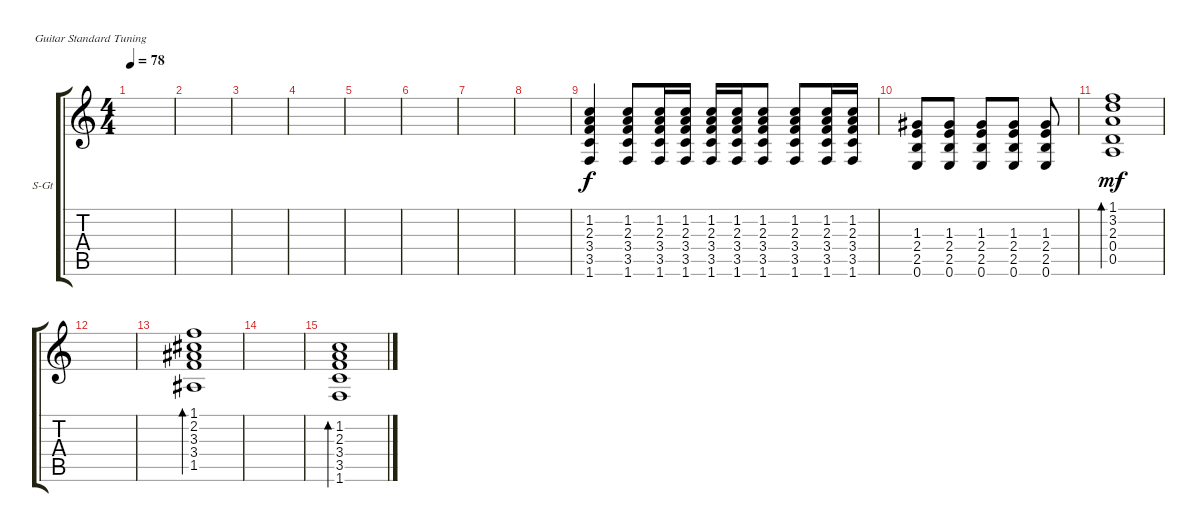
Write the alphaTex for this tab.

\defaultSystemsLayout 4
\bracketExtendMode groupsimilarinstruments
\firstSystemTrackNameOrientation horizontal
\otherSystemsTrackNameOrientation horizontal
\track ("Steel Guitar" "S-Gt") {instrument acousticguitarsteel}
\staff {score tabs}
\tuning (E4 B3 G3 D3 A2 E2)
\ts (4 4)
\tempo 78
\clef g2
\scale
0.485477
\ks c
|
\scale
0.257261 |
\scale
0.257261 |
\scale
0.333333 |
\scale
0.333333 |
\scale
0.333333 |
\scale
0.333333 |
\scale
0.333333 |
\scale
0.333333 (1.6 3.5 3.4 2.3 1.2).4 (1.6 3.5 3.4 2.3 1.2).8 (1.6 3.5 3.4 2.3 1.2).16 (1.6 3.5 3.4 2.3 1.2).16 (1.6 3.5 3.4 2.3 1.2).16 (1.6 3.5 3.4 2.3 1.2).16 (1.6 3.5 3.4 2.3 1.2).8 (1.6 3.5 3.4 2.3 1.2).8 (1.6 3.5 3.4 2.3 1.2).16 (1.6 3.5 3.4 2.3 1.2).16 |
\scale
0.333333 (0.6 2.5 2.4 1.3).8 (0.6 2.5 2.4 1.3).8 (0.6 2.5 2.4 1.3).8{dy f} (0.6 2.5 2.4 1.3).8 (0.6 2.5 2.4 1.3).8 |
\scale
0.333333 (1.1 3.2 2.3 0.4 0.5).1{bd 92 dy mf} |
\scale
0.333333 |
\scale
0.333333 (1.1 2.2 3.3 3.4 1.5).1{bd 85} |
\scale
0.333333 |
\scale
0.333333 (1.6 3.5 3.4 2.3 1.2).1{bd 82} |
\scale
0.333333
